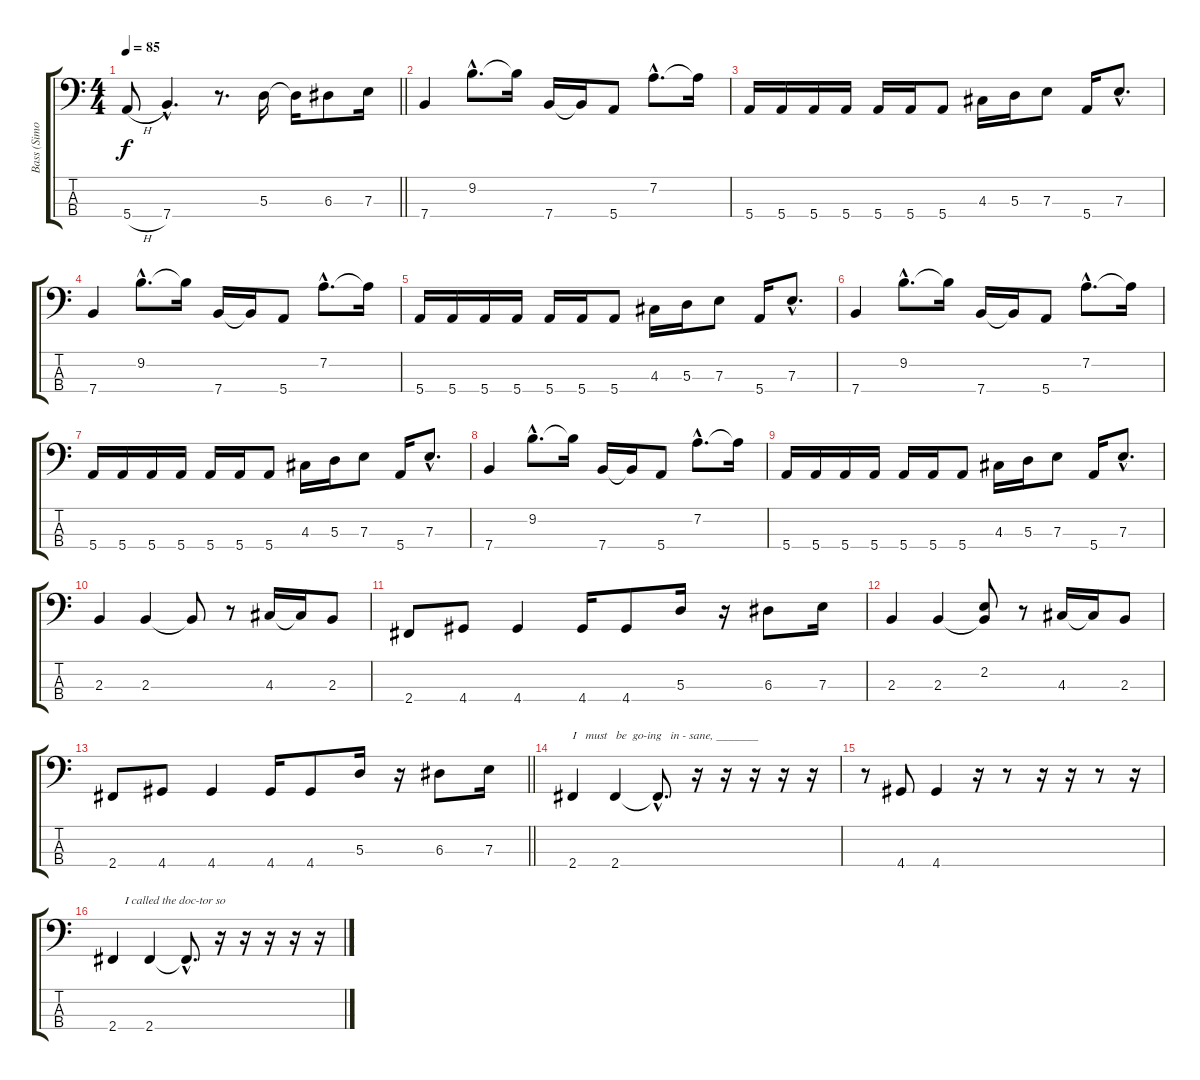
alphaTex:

\track ("Bass (Simon Jones)" "Bass (Simo") {instrument electricbasspick}
\staff {score tabs}
\tuning (G2 D2 A1 E1) {hide}
\ts (4 4)
\tempo 85
\clef f4
\barLineRight lightlight
\ks c
5.4{h}.8{dy f} 7.4{hac}.4{d} r.8{d} 5.3.16 5.3{t}.16 6.3.8 7.3.16 |
7.4.4 9.2{hac}.8{d} 9.2{t}.16 7.4.16 7.4{t}.16 5.4.8 7.2{hac}.8{d} 7.2{t}.16 |
5.4.16 5.4.16 5.4.16 5.4.16 5.4.16 5.4.16 5.4.8 4.3.16 5.3.16 7.3.8 5.4.16 7.3{hac}.8{d} |
7.4.4 9.2{hac}.8{d} 9.2{t}.16 7.4.16 7.4{t}.16 5.4.8 7.2{hac}.8{d} 7.2{t}.16 |
5.4.16 5.4.16 5.4.16 5.4.16 5.4.16 5.4.16 5.4.8 4.3.16 5.3.16 7.3.8 5.4.16 7.3{hac}.8{d} |
7.4.4 9.2{hac}.8{d} 9.2{t}.16 7.4.16 7.4{t}.16 5.4.8 7.2{hac}.8{d} 7.2{t}.16 |
5.4.16 5.4.16 5.4.16 5.4.16 5.4.16 5.4.16 5.4.8 4.3.16 5.3.16 7.3.8 5.4.16 7.3{hac}.8{d} |
7.4.4 9.2{hac}.8{d} 9.2{t}.16 7.4.16 7.4{t}.16 5.4.8 7.2{hac}.8{d} 7.2{t}.16 |
5.4.16 5.4.16 5.4.16 5.4.16 5.4.16 5.4.16 5.4.8 4.3.16 5.3.16 7.3.8 5.4.16 7.3{hac}.8{d} |
2.3.4 2.3.4 2.3{t}.8 r.8 4.3.16 4.3{t}.16 2.3.8 |
2.4.8 4.4.8 4.4.4 4.4.16 4.4.8 5.3.16 r.16 6.3.8 7.3.16 |
2.3.4 2.3.4 (2.2 2.3{t}).8 r.8 4.3.16 4.3{t}.16 2.3.8 |
\barLineRight lightlight
2.4.8 4.4.8 4.4.4 4.4.16 4.4.8 5.3.16 r.16 6.3.8 7.3.16 |
2.4.4{txt "I   must   be  go-ing   in - sane, _______"} 2.4.4 2.4{hac t}.8{d} r.16 r.16 r.16 r.16 r.16 |
r.8 4.4.8 4.4.4 r.16 r.8 r.16 r.16 r.8 r.16 |
2.4.4{txt "    I called the doc-tor so"} 2.4.4 2.4{hac t}.8{d} r.16 r.16 r.16 r.16 r.16
